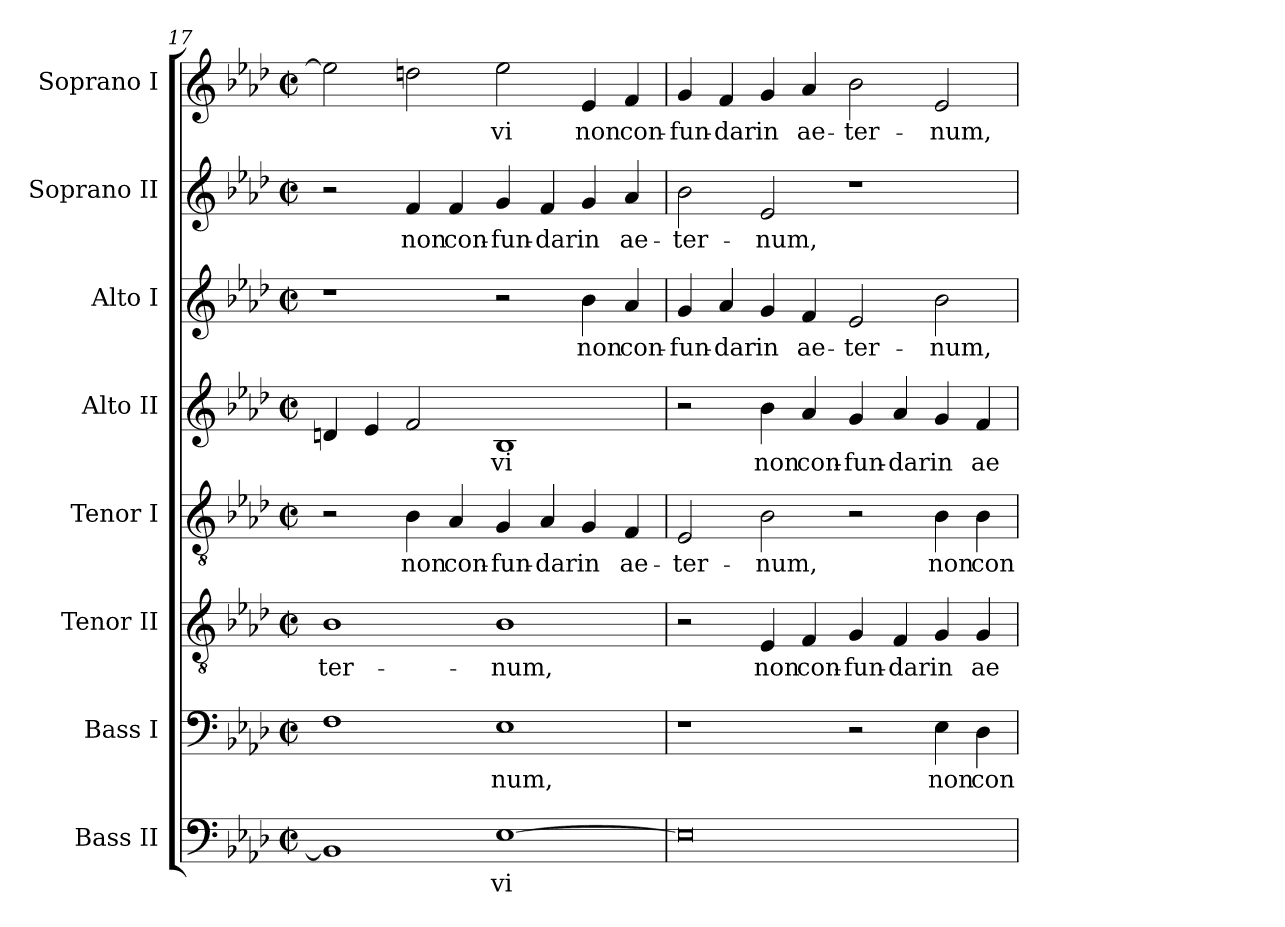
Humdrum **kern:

**kern	**text	**kern	**text	**kern	**text	**kern	**text	**kern	**text	**kern	**text	**kern	**text	**kern	**text
*part8	*part8	*part7	*part7	*part6	*part6	*part5	*part5	*part4	*part4	*part3	*part3	*part2	*part2	*part1	*part1
*staff8	*staff8	*staff7	*staff7	*staff6	*staff6	*staff5	*staff5	*staff4	*staff4	*staff3	*staff3	*staff2	*staff2	*staff1	*staff1
*I"Bass II	*	*I"Bass I	*	*I"Tenor II	*	*I"Tenor I	*	*I"Alto II	*	*I"Alto I	*	*I"Soprano II	*	*I"Soprano I	*
*I'B.	*	*	*	*	*	*I'T.	*	*	*	*I'A.	*	*	*	*	*
!!LO:PB:g=z
*clefF4	*	*clefF4	*	*clefGv2	*	*clefGv2	*	*clefG2	*	*clefG2	*	*clefG2	*	*clefG2	*
*	*	*	*	*ITrd7c12	*	*ITrd7c12	*	*ITrd7c12	*	*ITrd7c12	*	*	*	*	*
*k[b-e-a-d-]	*	*k[b-e-a-d-]	*	*k[b-e-a-d-]	*	*k[b-e-a-d-]	*	*k[b-e-a-d-]	*	*k[b-e-a-d-]	*	*k[b-e-a-d-]	*	*k[b-e-a-d-]	*
*A-:	*	*A-:	*	*A-:	*	*A-:	*	*A-:	*	*A-:	*	*A-:	*	*A-:	*
*M2/2	*	*M2/2	*	*M2/2	*	*M2/2	*	*M2/2	*	*M2/2	*	*M2/2	*	*M2/2	*
*met(c|)	*	*met(c|)	*	*met(c|)	*	*met(c|)	*	*met(c|)	*	*met(c|)	*	*met(c|)	*	*met(c|)	*
=17	=17	=17	=17	=17	=17	=17	=17	=17	=17	=17	=17	=17	=17	=17	=17
!	!	!	!	!	!LO:LY:b:color=#000000	!	!	!	!	!	!	!	!	!	!
1BB-i]	.	1Fi	.	1BB-i	-ter-	2r	.	4Dni/	.	1r	.	2r	.	2ee-i\]	.
.	.	.	.	.	.	.	.	4E-i/	.	.	.	.	.	.	.
!	!	!	!	!	!	!	!LO:LY:b:color=#000000	!	!	!	!	!	!	!	!
!	!	!	!	!	!	!	!	!	!	!	!	!	!LO:LY:b:color=#000000	!	!
.	.	.	.	.	.	4BB-i\	non	2Fi/	.	.	.	4fi/	non	2ddni\	.
!	!	!	!	!	!	!	!LO:LY:b:color=#000000	!	!	!	!	!	!	!	!
!	!	!	!	!	!	!	!	!	!	!	!	!	!LO:LY:b:color=#000000	!	!
.	.	.	.	.	.	4AA-i/	con-	.	.	.	.	4fi/	con-	.	.
!	!LO:LY:b:color=#000000	!	!	!	!	!	!	!	!	!	!	!	!	!	!
!	!	!	!LO:LY:b:color=#000000	!	!	!	!	!	!	!	!	!	!	!	!
!	!	!	!	!	!LO:LY:b:color=#000000	!	!	!	!	!	!	!	!	!	!
!	!	!	!	!	!	!	!LO:LY:b:color=#000000	!	!	!	!	!	!	!	!
!	!	!	!	!	!	!	!	!	!LO:LY:b:color=#000000	!	!	!	!	!	!
!	!	!	!	!	!	!	!	!	!	!	!	!	!LO:LY:b:color=#000000	!	!
!	!	!	!	!	!	!	!	!	!	!	!	!	!	!	!LO:LY:b:color=#000000
[>1E-i	-vi	1E-i	-num,	1BB-i	-num,	4GGi/	-fun-	1BB-i	-vi	2r	.	4gi/	-fun-	2ee-i\	-vi
!	!	!	!	!	!	!	!LO:LY:b:color=#000000	!	!	!	!	!	!	!	!
!	!	!	!	!	!	!	!	!	!	!	!	!	!LO:LY:b:color=#000000	!	!
.	.	.	.	.	.	4AA-i/	-dar	.	.	.	.	4fi/	-dar	.	.
!	!	!	!	!	!	!	!LO:LY:b:color=#000000	!	!	!	!	!	!	!	!
!	!	!	!	!	!	!	!	!	!	!	!LO:LY:b:color=#000000	!	!	!	!
!	!	!	!	!	!	!	!	!	!	!	!	!	!LO:LY:b:color=#000000	!	!
!	!	!	!	!	!	!	!	!	!	!	!	!	!	!	!LO:LY:b:color=#000000
.	.	.	.	.	.	4GGi/	in	.	.	4B-i\	non	4gi/	in	4e-i/	non
!	!	!	!	!	!	!	!LO:LY:b:color=#000000	!	!	!	!	!	!	!	!
!	!	!	!	!	!	!	!	!	!	!	!LO:LY:b:color=#000000	!	!	!	!
!	!	!	!	!	!	!	!	!	!	!	!	!	!LO:LY:b:color=#000000	!	!
!	!	!	!	!	!	!	!	!	!	!	!	!	!	!	!LO:LY:b:color=#000000
.	.	.	.	.	.	4FFi/	ae-	.	.	4A-i/	con-	4a-i/	ae-	4fi/	con-
=18	=18	=18	=18	=18	=18	=18	=18	=18	=18	=18	=18	=18	=18	=18	=18
!	!	!	!	!	!	!	!LO:LY:b:color=#000000	!	!	!	!	!	!	!	!
!	!	!	!	!	!	!	!	!	!	!	!LO:LY:b:color=#000000	!	!	!	!
!	!	!	!	!	!	!	!	!	!	!	!	!	!LO:LY:b:color=#000000	!	!
!	!	!	!	!	!	!	!	!	!	!	!	!	!	!	!LO:LY:b:color=#000000
0E-i]	.	1r	.	2r	.	2EE-i/	-ter-	2r	.	4Gi/	-fun-	2b-i\	-ter-	4gi/	-fun-
!	!	!	!	!	!	!	!	!	!	!	!LO:LY:b:color=#000000	!	!	!	!
!	!	!	!	!	!	!	!	!	!	!	!	!	!	!	!LO:LY:b:color=#000000
.	.	.	.	.	.	.	.	.	.	4A-i/	-dar	.	.	4fi/	-dar
!	!	!	!	!	!LO:LY:b:color=#000000	!	!	!	!	!	!	!	!	!	!
!	!	!	!	!	!	!	!LO:LY:b:color=#000000	!	!	!	!	!	!	!	!
!	!	!	!	!	!	!	!	!	!LO:LY:b:color=#000000	!	!	!	!	!	!
!	!	!	!	!	!	!	!	!	!	!	!LO:LY:b:color=#000000	!	!	!	!
!	!	!	!	!	!	!	!	!	!	!	!	!	!LO:LY:b:color=#000000	!	!
!	!	!	!	!	!	!	!	!	!	!	!	!	!	!	!LO:LY:b:color=#000000
.	.	.	.	4EE-i/	non	2BB-i\	-num,	4B-i\	non	4Gi/	in	2e-i/	-num,	4gi/	in
!	!	!	!	!	!LO:LY:b:color=#000000	!	!	!	!	!	!	!	!	!	!
!	!	!	!	!	!	!	!	!	!LO:LY:b:color=#000000	!	!	!	!	!	!
!	!	!	!	!	!	!	!	!	!	!	!LO:LY:b:color=#000000	!	!	!	!
!	!	!	!	!	!	!	!	!	!	!	!	!	!	!	!LO:LY:b:color=#000000
.	.	.	.	4FFi/	con-	.	.	4A-i/	con-	4Fi/	ae-	.	.	4a-i/	ae-
!	!	!	!	!	!LO:LY:b:color=#000000	!	!	!	!	!	!	!	!	!	!
!	!	!	!	!	!	!	!	!	!LO:LY:b:color=#000000	!	!	!	!	!	!
!	!	!	!	!	!	!	!	!	!	!	!LO:LY:b:color=#000000	!	!	!	!
!	!	!	!	!	!	!	!	!	!	!	!	!	!	!	!LO:LY:b:color=#000000
.	.	2r	.	4GGi/	-fun-	2r	.	4Gi/	-fun-	2E-i/	-ter-	1r	.	2b-i\	-ter-
!	!	!	!	!	!LO:LY:b:color=#000000	!	!	!	!	!	!	!	!	!	!
!	!	!	!	!	!	!	!	!	!LO:LY:b:color=#000000	!	!	!	!	!	!
.	.	.	.	4FFi/	-dar	.	.	4A-i/	-dar	.	.	.	.	.	.
!	!	!	!LO:LY:b:color=#000000	!	!	!	!	!	!	!	!	!	!	!	!
!	!	!	!	!	!LO:LY:b:color=#000000	!	!	!	!	!	!	!	!	!	!
!	!	!	!	!	!	!	!LO:LY:b:color=#000000	!	!	!	!	!	!	!	!
!	!	!	!	!	!	!	!	!	!LO:LY:b:color=#000000	!	!	!	!	!	!
!	!	!	!	!	!	!	!	!	!	!	!LO:LY:b:color=#000000	!	!	!	!
!	!	!	!	!	!	!	!	!	!	!	!	!	!	!	!LO:LY:b:color=#000000
.	.	4E-i\	non	4GGi/	in	4BB-i\	non	4Gi/	in	2B-i\	-num,	.	.	2e-i/	-num,
!	!	!	!LO:LY:b:color=#000000	!	!	!	!	!	!	!	!	!	!	!	!
!	!	!	!	!	!LO:LY:b:color=#000000	!	!	!	!	!	!	!	!	!	!
!	!	!	!	!	!	!	!LO:LY:b:color=#000000	!	!	!	!	!	!	!	!
!	!	!	!	!	!	!	!	!	!LO:LY:b:color=#000000	!	!	!	!	!	!
.	.	4D-i\	con-	4GGi/	ae-	4BB-i\	con-	4Fi/	ae-	.	.	.	.	.	.
=	=	=	=	=	=	=	=	=	=	=	=	=	=	=	=
*-	*-	*-	*-	*-	*-	*-	*-	*-	*-	*-	*-	*-	*-	*-	*-
